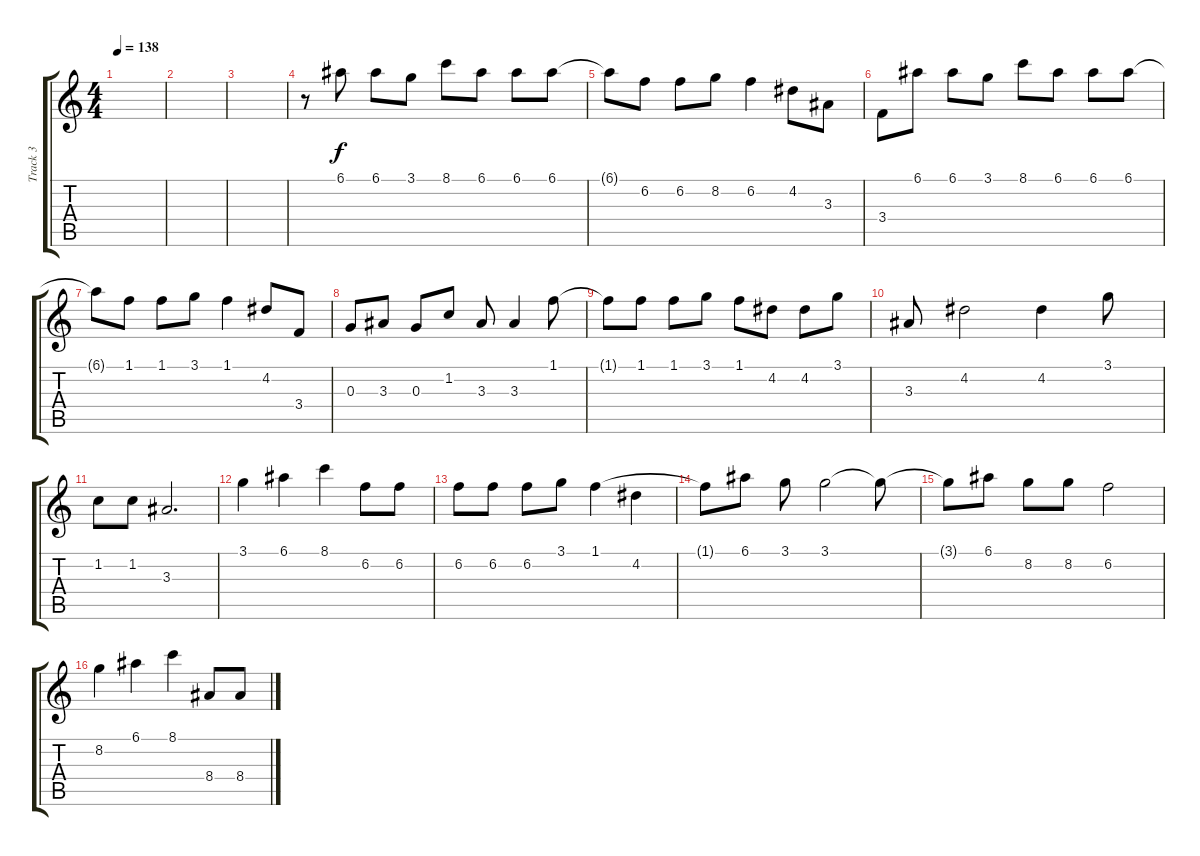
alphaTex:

\track ("Track 3" "Track 3") {instrument acousticguitarnylon}
\staff {score tabs}
\tuning (E4 B3 G3 D3 A2 E2) {hide}
\ts (4 4)
\tempo 138
\clef g2
\ks c
|
|
|
r.8 6.1.8 6.1.8 3.1.8 8.1.8 6.1.8 6.1.8 6.1.8 |
6.1{t}.8 6.2.8 6.2.8 8.2.8 6.2.4 4.2.8 3.3.8 |
3.4.8 6.1.8 6.1.8 3.1.8 8.1.8 6.1.8 6.1.8 6.1.8 |
6.1{t}.8 1.1.8 1.1.8 3.1.8 1.1.4 4.2.8 3.4.8 |
0.3.8 3.3.8 0.3.8 1.2.8 3.3.8 3.3.4 1.1.8 |
1.1{t}.8 1.1.8 1.1.8 3.1.8 1.1.8 4.2.8 4.2.8 3.1.8 |
3.3.8 4.2.2 4.2.4 3.1.8 |
1.2.8 1.2.8 3.3.2{d} |
3.1.4 6.1.4 8.1.4 6.2.8 6.2.8 |
6.2.8 6.2.8 6.2.8 3.1.8 1.1.4 4.2.4 |
1.1{t}.8 6.1.8 3.1.8 3.1.2 3.1{t}.8 |
3.1{t}.8 6.1.8 8.2.8 8.2.8 6.2.2 |
8.2.4 6.1.4 8.1.4 8.4.8 8.4.8
